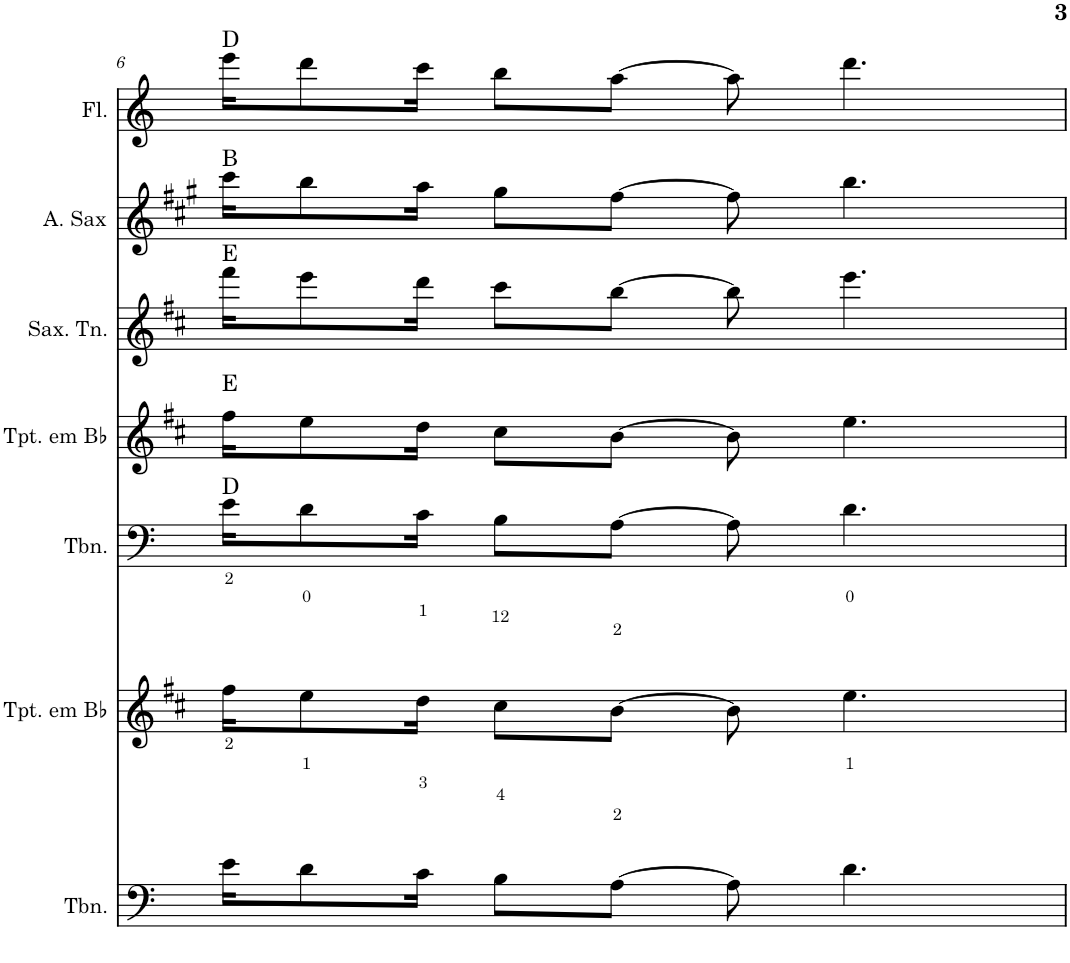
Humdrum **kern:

**kern	**kern	**kern	**harte	**kern	**harte	**kern	**harte	**kern	**harte	**kern	**harte
*part7	*part6	*part5	*part5	*part4	*part4	*part3	*part3	*part2	*part2	*part1	*part1
*staff7	*staff6	*staff5	*	*staff4	*	*staff3	*	*staff2	*	*staff1	*
*I"Trombone	*I"Trompete em Bb	*I"Trombone	*	*I"Trompete em Bb	*	*I"Saxofone Tenor	*	*I"Saxofone Alto	*	*I"Flauta Transversal	*
*I'Tbn.	*I'Tpt. em Bb	*I'Tbn.	*	*I'Tpt. em Bb	*	*I'Sax. Tn.	*	*	*	*I'Fl.	*
!!LO:PB:g=z
*clefF4	*clefG2	*clefF4	*	*clefG2	*	*clefG2	*	*clefG2	*	*clefG2	*
*	*Trd1c2	*	*	*Trd1c2	*	*Trd8c14	*	*Trd5c9	*	*	*
*k[]	*k[f#c#]	*k[]	*	*k[f#c#]	*	*k[f#c#]	*	*k[f#c#g#]	*	*k[]	*
*M4/4	*M4/4	*M4/4	*	*M4/4	*	*M4/4	*	*M4/4	*	*M4/4	*
=6	=6	=6	=6	=6	=6	=6	=6	=6	=6	=6	=6
16e\KL	16ff#\KL	16e\KL	D:maj	16ff#\KL	E:maj	16fff#\KL	E:maj	16ccc#\KL	B:maj	16eee\KL	D:maj
8d\	8ee\	8d\	.	8ee\	.	8eee\	.	8bb\	.	8ddd\	.
16c\Jk	16dd\Jk	16c\Jk	.	16dd\Jk	.	16ddd\Jk	.	16aa\Jk	.	16ccc\Jk	.
8B\L	8cc#\L	8B\L	.	8cc#\L	.	8ccc#\L	.	8gg#\L	.	8bb\L	.
[8A\J	[8b\J	[8A\J	.	[8b\J	.	[8bb\J	.	[8ff#\J	.	[8aa\J	.
8A\]	8b\]	8A\]	.	8b\]	.	8bb\]	.	8ff#\]	.	8aa\]	.
4.d\	4.ee\	4.d\	.	4.ee\	.	4.eee\	.	4.bb\	.	4.ddd\	.
=	=	=	=	=	=	=	=	=	=	=	=
*-	*-	*-	*-	*-	*-	*-	*-	*-	*-	*-	*-
